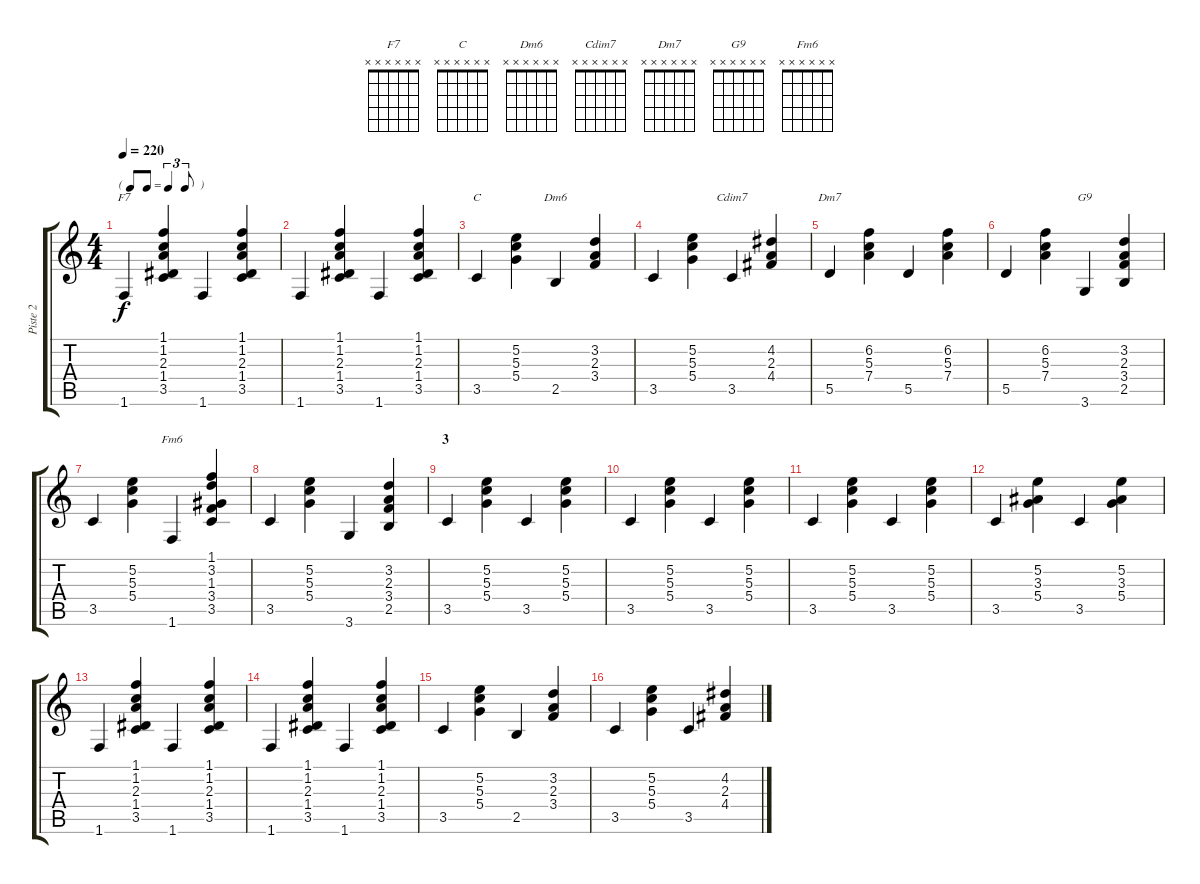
\track ("Piste 2" "Piste 2") {instrument acousticguitarsteel}
\staff {score tabs}
\tuning (E4 B3 G3 D3 A2 E2) {hide}
\chord ("F7" x x x x x x) {firstfret 0}
\chord ("C" x x x x x x) {firstfret 0}
\chord ("Dm6" x x x x x x) {firstfret 0}
\chord ("Cdim7" x x x x x x) {firstfret 0}
\chord ("Dm7" x x x x x x) {firstfret 0}
\chord ("G9" x x x x x x) {firstfret 0}
\chord ("Fm6" x x x x x x) {firstfret 0}
\ts (4 4)
\tf triplet8th
\tempo 220
\clef g2
\ks c
1.6.4{ch "F7" dy f} (1.1 1.2 2.3 1.4 3.5).4 1.6.4 (1.1 1.2 2.3 1.4 3.5).4 |
1.6.4 (1.1 1.2 2.3 1.4 3.5).4 1.6.4 (1.1 1.2 2.3 1.4 3.5).4 |
3.5.4{ch "C"} (5.2 5.3 5.4).4 2.5.4{ch "Dm6"} (3.2 2.3 3.4).4 |
3.5.4 (5.2 5.3 5.4).4 3.5.4{ch "Cdim7"} (4.2 2.3 4.4).4 |
5.5.4{ch "Dm7"} (6.2 5.3 7.4).4 5.5.4 (6.2 5.3 7.4).4 |
5.5.4 (6.2 5.3 7.4).4 3.6.4{ch "G9"} (3.2 2.3 3.4 2.5).4 |
3.5.4 (5.2 5.3 5.4).4 1.6.4{ch "Fm6"} (1.1 3.2 1.3 3.4 3.5).4 |
3.5.4 (5.2 5.3 5.4).4 3.6.4 (3.2 2.3 3.4 2.5).4 |
\section ("" "3")
3.5.4 (5.2 5.3 5.4).4 3.5.4 (5.2 5.3 5.4).4 |
3.5.4 (5.2 5.3 5.4).4 3.5.4 (5.2 5.3 5.4).4 |
3.5.4 (5.2 5.3 5.4).4 3.5.4 (5.2 5.3 5.4).4 |
3.5.4 (5.2 3.3 5.4).4 3.5.4 (5.2 3.3 5.4).4 |
1.6.4 (1.1 1.2 2.3 1.4 3.5).4 1.6.4 (1.1 1.2 2.3 1.4 3.5).4 |
1.6.4 (1.1 1.2 2.3 1.4 3.5).4 1.6.4 (1.1 1.2 2.3 1.4 3.5).4 |
3.5.4 (5.2 5.3 5.4).4 2.5.4 (3.2 2.3 3.4).4 |
3.5.4 (5.2 5.3 5.4).4 3.5.4 (4.2 2.3 4.4).4
